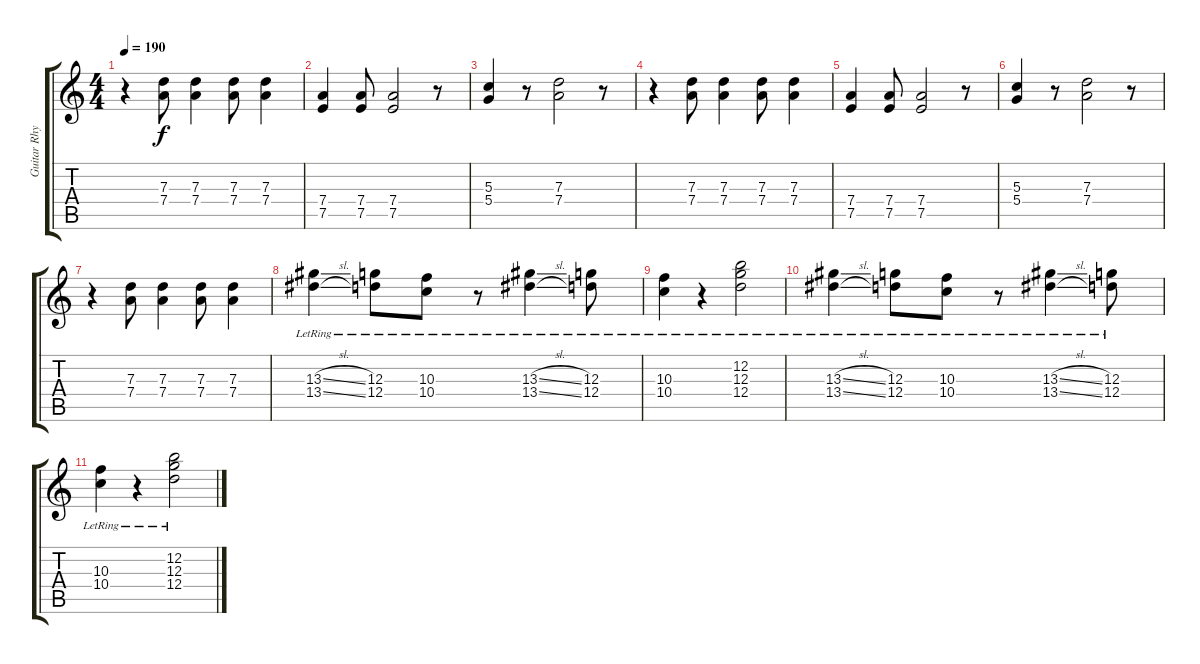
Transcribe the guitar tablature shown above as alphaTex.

\track ("Guitar Rhythm" "Guitar Rhy") {instrument distortionguitar}
\staff {score tabs}
\tuning (E4 B3 G3 D3 A2 E2) {hide}
\ts (4 4)
\tempo 190
\clef g2
\ks c
r.4{dy f} (7.3 7.4).8 (7.3 7.4).4 (7.3 7.4).8 (7.3 7.4).4 |
(7.4 7.5).4 (7.4 7.5).8 (7.4 7.5).2 r.8 |
(5.3 5.4).4 r.8 (7.3 7.4).2 r.8 |
r.4 (7.3 7.4).8 (7.3 7.4).4 (7.3 7.4).8 (7.3 7.4).4 |
(7.4 7.5).4 (7.4 7.5).8 (7.4 7.5).2 r.8 |
(5.3 5.4).4 r.8 (7.3 7.4).2 r.8 |
r.4 (7.3 7.4).8 (7.3 7.4).4 (7.3 7.4).8 (7.3 7.4).4 |
(13.3{sl lr} 13.4{sl lr}).4 (12.3{lr} 12.4{lr}).8 (10.3{lr} 10.4{lr}).8 r.8 (13.3{sl lr} 13.4{sl lr}).4 (12.3{lr} 12.4{lr}).8 |
(10.3{lr} 10.4{lr}).4 r.4 (12.2{lr} 12.3{lr} 12.4{lr}).2 |
(13.3{sl lr} 13.4{sl lr}).4 (12.3{lr} 12.4{lr}).8 (10.3{lr} 10.4{lr}).8 r.8 (13.3{sl lr} 13.4{sl lr}).4 (12.3{lr} 12.4{lr}).8 |
(10.3{lr} 10.4{lr}).4 r.4 (12.2{lr} 12.3{lr} 12.4{lr}).2
